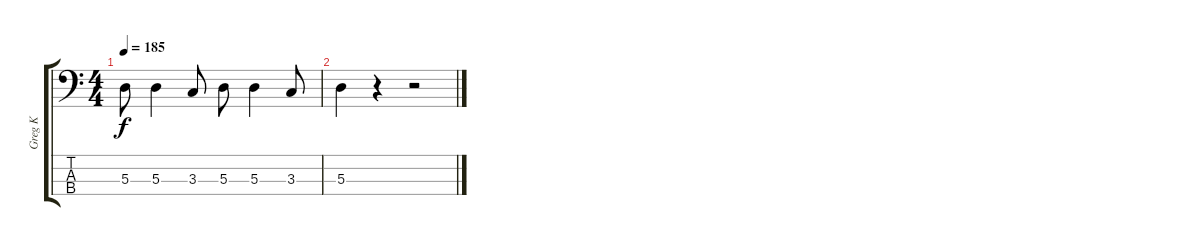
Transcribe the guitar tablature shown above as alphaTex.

\track ("Greg K" "Greg K") {instrument electricbasspick}
\staff {score tabs}
\tuning (G2 D2 A1 E1) {hide}
\ts (4 4)
\tempo 185
\clef f4
\ks c
5.3.8{dy f} 5.3.4 3.3.8 5.3.8 5.3.4 3.3.8 |
5.3.4 r.4 r.2
